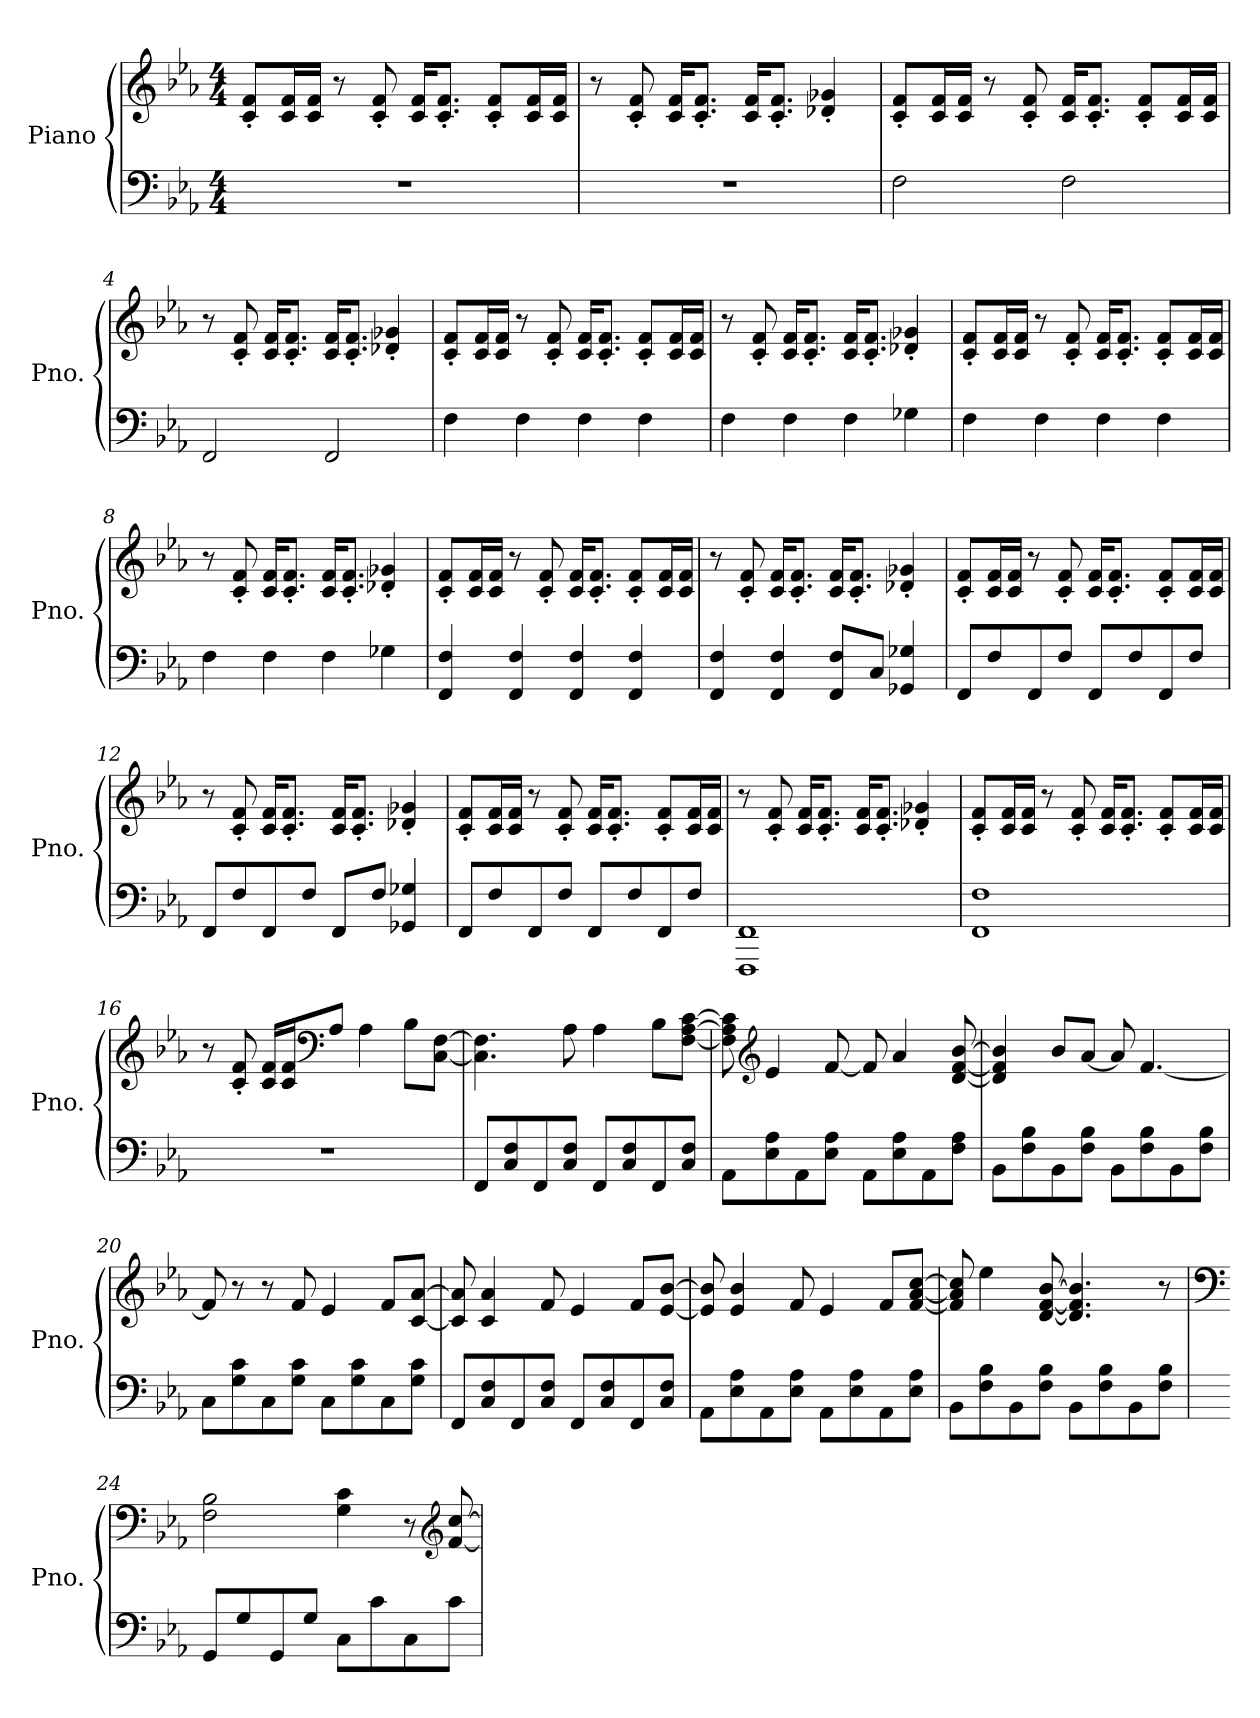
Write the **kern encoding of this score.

**kern	**kern
*part1	*part1
*staff2	*staff1
*I"Piano	*
*I'Pno.	*
*clefF4	*clefG2
*k[b-e-a-]	*k[b-e-a-]
*M4/4	*M4/4
*MM130	*MM130
=1	=1
1r	8c/' 8f/'L
.	16c/ 16f/L
.	16c/ 16f/JJ
.	8r
.	8c/' 8f/'
.	16c/ 16f/KL
.	8.c/' 8.f/'J
.	8c/' 8f/'L
.	16c/ 16f/L
.	16c/ 16f/JJ
=2	=2
1r	8r
.	8c/' 8f/'
.	16c/ 16f/KL
.	8.c/' 8.f/'J
.	16c/ 16f/KL
.	8.c/' 8.f/'J
.	4d-X/' 4g-X/'
=3	=3
2F\	8c/' 8f/'L
.	16c/ 16f/L
.	16c/ 16f/JJ
.	8r
.	8c/' 8f/'
2F\	16c/ 16f/KL
.	8.c/' 8.f/'J
.	8c/' 8f/'L
.	16c/ 16f/L
.	16c/ 16f/JJ
!!LO:LB:g=z
=4	=4
2FF/	8r
.	8c/' 8f/'
.	16c/ 16f/KL
.	8.c/' 8.f/'J
2FF/	16c/ 16f/KL
.	8.c/' 8.f/'J
.	4d-X/' 4g-X/'
=5	=5
4F\	8c/' 8f/'L
.	16c/ 16f/L
.	16c/ 16f/JJ
4F\	8r
.	8c/' 8f/'
4F\	16c/ 16f/KL
.	8.c/' 8.f/'J
4F\	8c/' 8f/'L
.	16c/ 16f/L
.	16c/ 16f/JJ
=6	=6
4F\	8r
.	8c/' 8f/'
4F\	16c/ 16f/KL
.	8.c/' 8.f/'J
4F\	16c/ 16f/KL
.	8.c/' 8.f/'J
4G-X\	4d-X/' 4g-X/'
!!LO:LB:g=z
=7	=7
4F\	8c/' 8f/'L
.	16c/ 16f/L
.	16c/ 16f/JJ
4F\	8r
.	8c/' 8f/'
4F\	16c/ 16f/KL
.	8.c/' 8.f/'J
4F\	8c/' 8f/'L
.	16c/ 16f/L
.	16c/ 16f/JJ
=8	=8
4F\	8r
.	8c/' 8f/'
4F\	16c/ 16f/KL
.	8.c/' 8.f/'J
4F\	16c/ 16f/KL
.	8.c/' 8.f/'J
4G-X\	4d-X/' 4g-X/'
=9	=9
4FF/ 4F/	8c/' 8f/'L
.	16c/ 16f/L
.	16c/ 16f/JJ
4FF/ 4F/	8r
.	8c/' 8f/'
4FF/ 4F/	16c/ 16f/KL
.	8.c/' 8.f/'J
4FF/ 4F/	8c/' 8f/'L
.	16c/ 16f/L
.	16c/ 16f/JJ
!!LO:LB:g=z
=10	=10
4FF/ 4F/	8r
.	8c/' 8f/'
4FF/ 4F/	16c/ 16f/KL
.	8.c/' 8.f/'J
8FF/ 8F/L	16c/ 16f/KL
.	8.c/' 8.f/'J
8C/J	.
4GG-X/ 4G-X/	4d-X/' 4g-X/'
=11	=11
8FF/L	8c/' 8f/'L
8F/	16c/ 16f/L
.	16c/ 16f/JJ
8FF/	8r
8F/J	8c/' 8f/'
8FF/L	16c/ 16f/KL
.	8.c/' 8.f/'J
8F/	.
8FF/	8c/' 8f/'L
8F/J	16c/ 16f/L
.	16c/ 16f/JJ
=12	=12
8FF/L	8r
8F/	8c/' 8f/'
8FF/	16c/ 16f/KL
.	8.c/' 8.f/'J
8F/J	.
8FF/L	16c/ 16f/KL
.	8.c/' 8.f/'J
8F/J	.
4GG-X/ 4G-X/	4d-X/' 4g-X/'
!!LO:LB:g=z
=13	=13
8FF/L	8c/' 8f/'L
8F/	16c/ 16f/L
.	16c/ 16f/JJ
8FF/	8r
8F/J	8c/' 8f/'
8FF/L	16c/ 16f/KL
.	8.c/' 8.f/'J
8F/	.
8FF/	8c/' 8f/'L
8F/J	16c/ 16f/L
.	16c/ 16f/JJ
=14	=14
1FFF 1FF	8r
.	8c/' 8f/'
.	16c/ 16f/KL
.	8.c/' 8.f/'J
.	16c/ 16f/KL
.	8.c/' 8.f/'J
.	4d-X/' 4g-X/'
=15	=15
1FF 1F	8c/' 8f/'L
.	16c/ 16f/L
.	16c/ 16f/JJ
.	8r
.	8c/' 8f/'
.	16c/ 16f/KL
.	8.c/' 8.f/'J
.	8c/' 8f/'L
.	16c/ 16f/L
.	16c/ 16f/JJ
!!LO:LB:g=z
=16	=16
1r	8r
.	8c/' 8f/'
.	16c/ 16f/LL
.	16c/ 16f/J
*	*clefF4
.	8A-/J
.	4A-\
.	8B-\L
.	[8C\ [8F\J
=17	=17
8FF/L	4.C\] 4.F\]
8C/ 8F/	.
8FF/	.
8C/ 8F/J	8A-\
8FF/L	4A-\
8C/ 8F/	.
8FF/	8B-\L
8C/ 8F/J	[8F\ [8A-\ [8c\J
=18	=18
8AA-\L	8F\] 8A-\] 8c\]
*	*clefG2
8E-\ 8A-\	4e-/
8AA-\	.
8E-\ 8A-\J	[8f/
8AA-\L	8f/]
8E-\ 8A-\	4a-/
8AA-\	.
8F\ 8A-\J	[8d/ [8f/ [8b-/
!!LO:LB:g=z
=19	=19
8BB-\L	4d/] 4f/] 4b-/]
8F\ 8B-\	.
8BB-\	8b-/L
8F\ 8B-\J	[8a-/J
8BB-\L	8a-/]
8F\ 8B-\	[4.f/
8BB-\	.
8F\ 8B-\J	.
=20	=20
8C\L	8f/]
8G\ 8c\	8r
8C\	8r
8G\ 8c\J	8f/
8C\L	4e-/
8G\ 8c\	.
8C\	8f/L
8G\ 8c\J	[8c/ [8a-/J
=21	=21
8FF/L	8c/] 8a-/]
8C/ 8F/	4c/ 4a-/
8FF/	.
8C/ 8F/J	8f/
8FF/L	4e-/
8C/ 8F/	.
8FF/	8f/L
8C/ 8F/J	[8e-/ [8b-/J
=22	=22
8AA-\L	8e-/] 8b-/]
8E-\ 8A-\	4e-/ 4b-/
8AA-\	.
8E-\ 8A-\J	8f/
8AA-\L	4e-/
8E-\ 8A-\	.
8AA-\	8f/L
8E-\ 8A-\J	[8f/ [8a-/ [8cc/J
!!LO:PB:g=z
=23	=23
8BB-\L	8f/] 8a-/] 8cc/]
8F\ 8B-\	4ee-\
8BB-\	.
8F\ 8B-\J	[8d/ [8f/ [8b-/
8BB-\L	4.d/] 4.f/] 4.b-/]
8F\ 8B-\	.
8BB-\	.
8F\ 8B-\J	8r
=24	=24
*	*clefF4
8GG/L	2F\ 2B-\
8G/	.
8GG/	.
8G/J	.
8C\L	4G\ 4c\
8c\	.
8C\	8r
*	*clefG2
8c\J	[8f/ [8cc/
=	=
*-	*-
